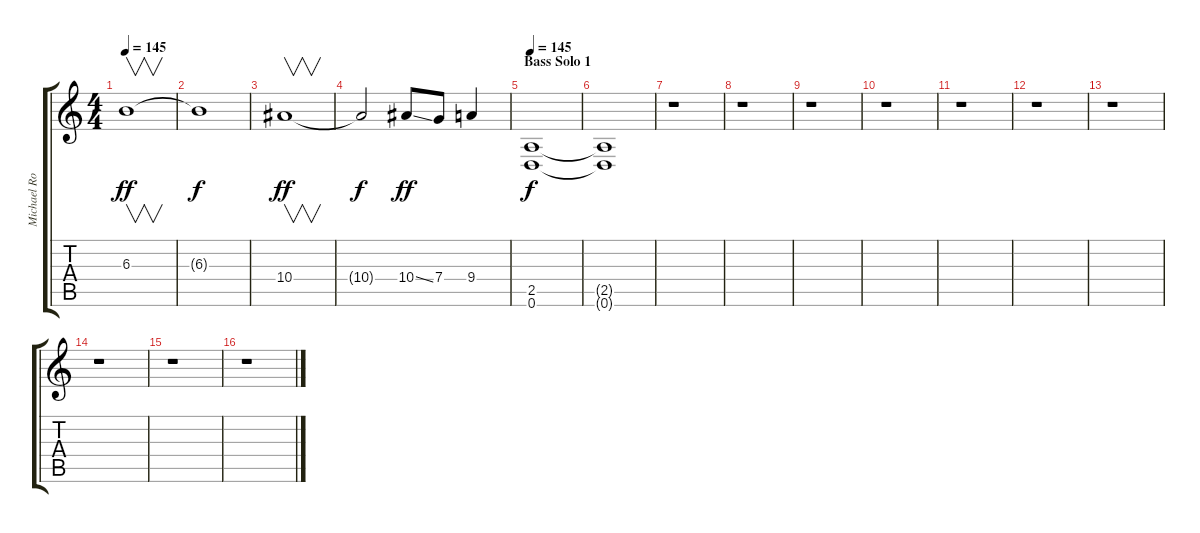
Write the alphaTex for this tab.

\track ("Michael Romeo Lead" "Michael Ro") {instrument distortionguitar}
\staff {score tabs}
\tuning (D4 A3 F3 C3 G2 D2) {hide}
\ts (4 4)
\tempo 145
\clef g2
\ks c
6.3.1{v dy ff} |
6.3{t}.1{dy f} |
10.4.1{v dy ff} |
10.4{t}.2{dy f} 10.4{ss}.8{dy ff} 7.4.8 9.4.4 |
\section ("" "Bass Solo 1")
\tempo 145
(2.5 0.6).1{dy f volume 16} |
(2.5{t} 0.6{t}).1 |
r.1 |
r.1 |
r.1 |
r.1 |
r.1 |
r.1 |
r.1 |
r.1 |
r.1 |
r.1
